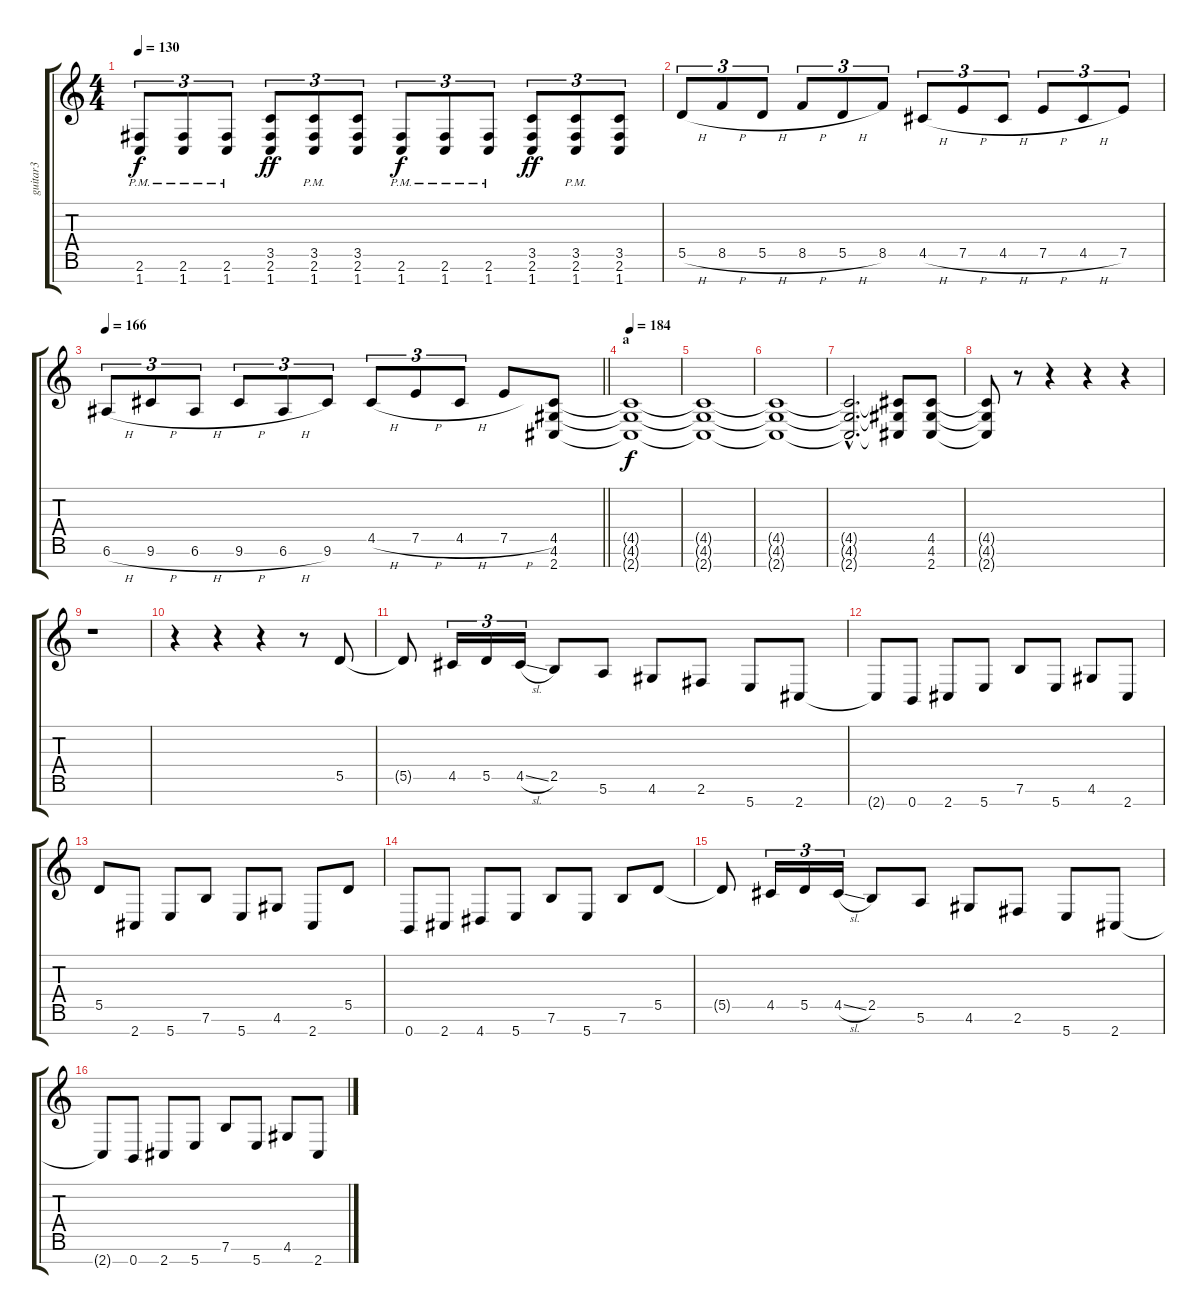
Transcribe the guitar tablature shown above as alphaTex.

\track ("guitar3" "guitar3") {instrument distortionguitar}
\staff {score tabs}
\tuning (E4 B3 G3 D3 A2 E2 B1) {hide}
\ts (4 4)
\tempo 130
\clef g2
\ks c
(2.6{pm} 1.7{pm}).8{tu (3 2) dy f} (2.6{pm} 1.7{pm}).8{tu (3 2)} (2.6{pm} 1.7{pm}).8{tu (3 2)} (3.5 2.6 1.7).8{tu (3 2) dy ff} (3.5{pm} 2.6{pm} 1.7{pm}).8{tu (3 2)} (3.5 2.6 1.7).8{tu (3 2)} (2.6{pm} 1.7{pm}).8{tu (3 2) dy f} (2.6{pm} 1.7{pm}).8{tu (3 2)} (2.6{pm} 1.7{pm}).8{tu (3 2)} (3.5 2.6 1.7).8{tu (3 2) dy ff} (3.5{pm} 2.6{pm} 1.7{pm}).8{tu (3 2)} (3.5 2.6 1.7).8{tu (3 2)} |
5.5{h}.8{tu (3 2)} 8.5{h}.8{tu (3 2)} 5.5{h}.8{tu (3 2)} 8.5{h}.8{tu (3 2)} 5.5{h}.8{tu (3 2)} 8.5.8{tu (3 2)} 4.5{h}.8{tu (3 2)} 7.5{h}.8{tu (3 2)} 4.5{h}.8{tu (3 2)} 7.5{h}.8{tu (3 2)} 4.5{h}.8{tu (3 2)} 7.5.8{tu (3 2)} |
\tempo 166
\barLineRight lightlight
6.6{h}.8{tu (3 2)} 9.6{h}.8{tu (3 2)} 6.6{h}.8{tu (3 2)} 9.6{h}.8{tu (3 2)} 6.6{h}.8{tu (3 2)} 9.6.8{tu (3 2)} 4.5{h}.8{tu (3 2)} 7.5{h}.8{tu (3 2)} 4.5{h}.8{tu (3 2)} 7.5{h}.8 (4.5 4.6 2.7).8 |
\section ("" "a")
\tempo 184
(4.5{t} 4.6{t} 2.7{t}).1{dy f} |
(4.5{t} 4.6{t} 2.7{t}).1 |
(4.5{t} 4.6{t} 2.7{t}).1 |
(4.5{hac t} 4.6{hac t} 2.7{hac t}).2{d} (4.5{t} 4.6{t} 2.7{t}).8 (4.5 4.6 2.7).8 |
(4.5{t} 4.6{t} 2.7{t}).8 r.8 r.4 r.4 r.4 |
r.1 |
r.4 r.4 r.4 r.8 5.5.8 |
5.5{t}.8 4.5.16{tu (3 2)} 5.5.16{tu (3 2)} 4.5{sl}.16{tu (3 2)} 2.5.8 5.6.8 4.6.8 2.6.8 5.7.8 2.7.8 |
2.7{t}.8 0.7.8 2.7.8 5.7.8 7.6.8 5.7.8 4.6.8 2.7.8 |
5.5.8 2.7.8 5.7.8 7.6.8 5.7.8 4.6.8 2.7.8 5.5.8 |
0.7.8 2.7.8 4.7.8 5.7.8 7.6.8 5.7.8 7.6.8 5.5.8 |
5.5{t}.8 4.5.16{tu (3 2)} 5.5.16{tu (3 2)} 4.5{sl}.16{tu (3 2)} 2.5.8 5.6.8 4.6.8 2.6.8 5.7.8 2.7.8 |
2.7{t}.8 0.7.8 2.7.8 5.7.8 7.6.8 5.7.8 4.6.8 2.7.8
